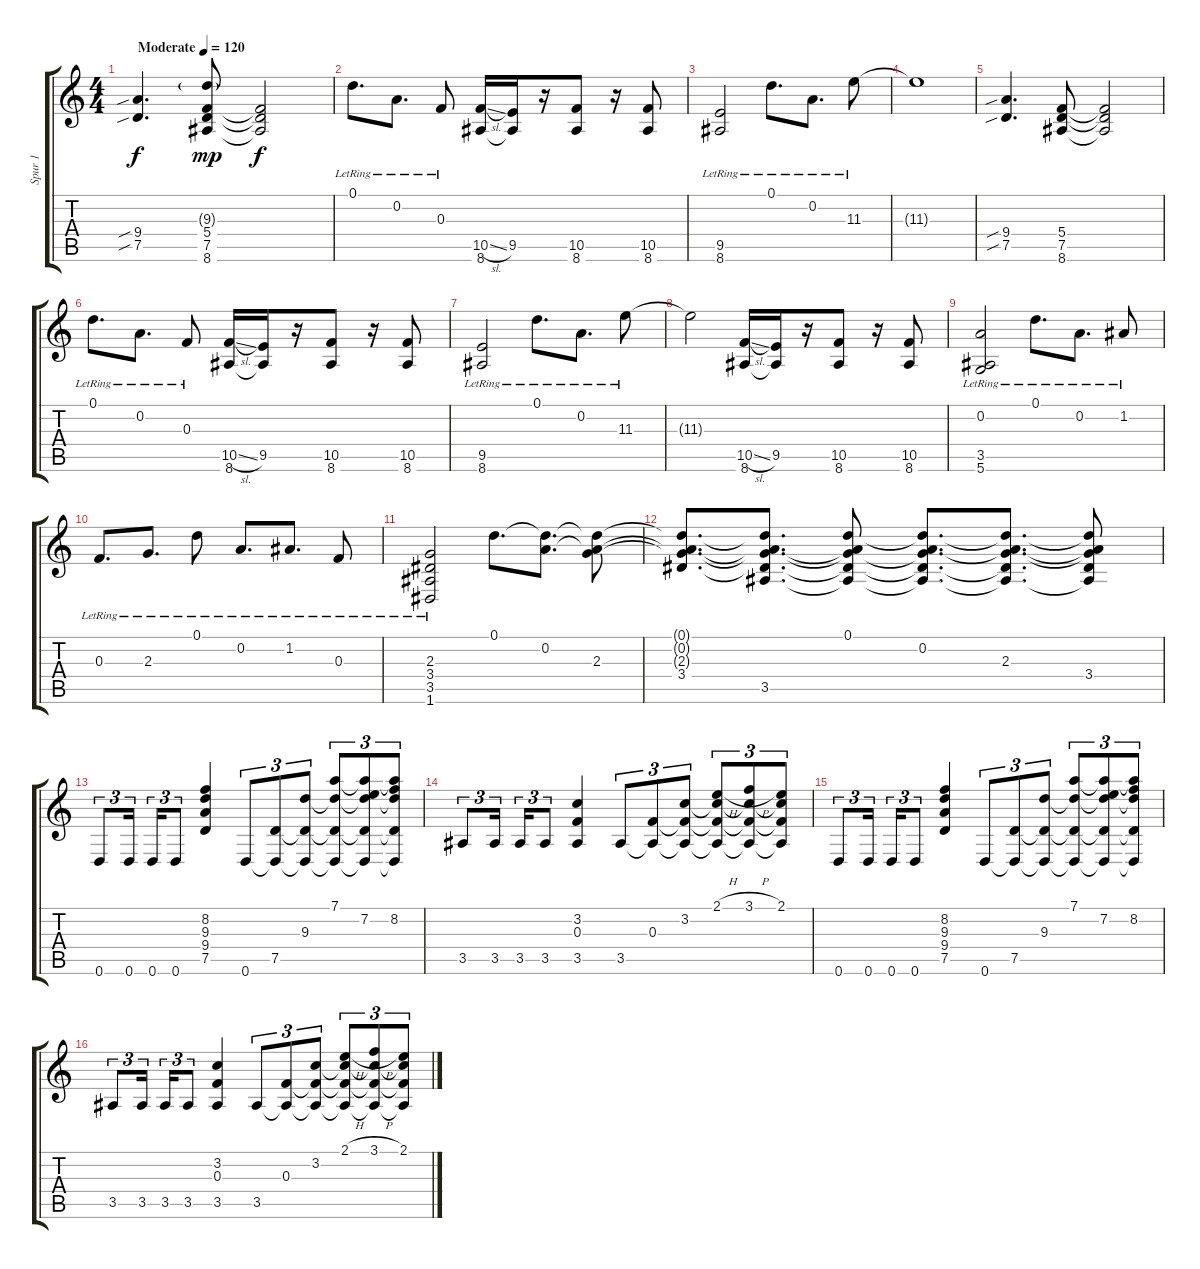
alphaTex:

\track ("Spur 1" "Spur 1") {instrument acousticguitarsteel}
\staff {score tabs}
\tuning (D4 A3 F3 C3 G2 D2) {hide}
\ts (4 4)
\tempo (120 "Moderate")
\clef g2
\ks c
(9.4{sib} 7.5{sib}).4{d dy f instrument acousticguitarsteel} (9.3{g} 5.4 7.5 8.6).8{dy mp} (5.4{t} 7.5{t} 8.6{t}).2{dy f} |
0.1{lr}.8{d} 0.2{lr}.8{d} 0.3{lr}.8 (10.5{sl} 8.6).16 (9.5 8.6{t}).16 r.16 (10.5 8.6).8 r.16 (10.5 8.6).8 |
(9.5{lr} 8.6{lr}).2 0.1{lr}.8{d} 0.2{lr}.8{d} 11.3{lr}.8 |
11.3{t}.1 |
(9.4{sib} 7.5{sib}).4{d} (5.4 7.5 8.6).8 (5.4{t} 7.5{t} 8.6{t}).2 |
0.1{lr}.8{d} 0.2{lr}.8{d} 0.3{lr}.8 (10.5{sl} 8.6).16 (9.5 8.6{t}).16 r.16 (10.5 8.6).8 r.16 (10.5 8.6).8 |
(9.5{lr} 8.6{lr}).2 0.1{lr}.8{d} 0.2{lr}.8{d} 11.3{lr}.8 |
11.3{t}.2 (10.5{sl} 8.6).16 (9.5 8.6{t}).16 r.16 (10.5 8.6).8 r.16 (10.5 8.6).8 |
(0.2{lr} 3.5{lr} 5.6{lr}).2 0.1{lr}.8{d} 0.2{lr}.8{d} 1.2{lr}.8 |
0.3{lr}.8{d} 2.3{lr}.8{d} 0.1{lr}.8 0.2{lr}.8{d} 1.2{lr}.8{d} 0.3{lr}.8 |
(2.3{lr} 3.4{lr} 3.5{lr} 1.6{lr}).2 0.1.8{d} (0.1{t} 0.2).8{d} (0.1{t} 0.2{t} 2.3).8 |
(0.1{t} 0.2{t} 2.3{t} 3.4).8{d} (0.1{t} 0.2{t} 2.3{t} 3.4{t} 3.5).8{d} (0.1 0.2{t} 2.3{t} 3.4{t} 3.5{t}).8 (0.1{t} 0.2 2.3{t} 3.4{t} 3.5{t}).8{d} (0.1{t} 0.2{t} 2.3 3.4{t} 3.5{t}).8{d} (0.1{t} 0.2{t} 2.3{t} 3.4 3.5{t}).8 |
0.6.8{tu (3 2)} 0.6.16{tu (3 2) beam splitsecondary} 0.6.16{tu (3 2)} 0.6.8{tu (3 2)} (8.2 9.3 9.4 7.5).4 0.6.8{tu (3 2)} (7.5 0.6{t}).8{tu (3 2)} (9.3 7.5{t} 0.6{t}).8{tu (3 2)} (7.1 9.3{t} 7.5{t} 0.6{t}).8{tu (3 2)} (7.1{t} 7.2 9.3{t} 7.5{t} 0.6{t}).8{tu (3 2)} (7.1{t} 8.2 9.3{t} 7.5{t} 0.6{t}).8{tu (3 2)} |
3.5.8{tu (3 2)} 3.5.16{tu (3 2) beam splitsecondary} 3.5.16{tu (3 2)} 3.5.8{tu (3 2)} (3.2 0.3 3.5).4 3.5.8{tu (3 2)} (0.3 3.5{t}).8{tu (3 2)} (3.2 0.3{t} 3.5{t}).8{tu (3 2)} (2.1{h} 3.2{t} 0.3{t} 3.5{t}).8{tu (3 2)} (3.1{h} 3.2{t} 0.3{t} 3.5{t}).8{tu (3 2)} (2.1 3.2{t} 0.3{t} 3.5{t}).8{tu (3 2)} |
0.6.8{tu (3 2)} 0.6.16{tu (3 2) beam splitsecondary} 0.6.16{tu (3 2)} 0.6.8{tu (3 2)} (8.2 9.3 9.4 7.5).4 0.6.8{tu (3 2)} (7.5 0.6{t}).8{tu (3 2)} (9.3 7.5{t} 0.6{t}).8{tu (3 2)} (7.1 9.3{t} 7.5{t} 0.6{t}).8{tu (3 2)} (7.1{t} 7.2 9.3{t} 7.5{t} 0.6{t}).8{tu (3 2)} (7.1{t} 8.2 9.3{t} 7.5{t} 0.6{t}).8{tu (3 2)} |
3.5.8{tu (3 2)} 3.5.16{tu (3 2) beam splitsecondary} 3.5.16{tu (3 2)} 3.5.8{tu (3 2)} (3.2 0.3 3.5).4 3.5.8{tu (3 2)} (0.3 3.5{t}).8{tu (3 2)} (3.2 0.3{t} 3.5{t}).8{tu (3 2)} (2.1{h} 3.2{t} 0.3{t} 3.5{t}).8{tu (3 2)} (3.1{h} 3.2{t} 0.3{t} 3.5{t}).8{tu (3 2)} (2.1 3.2{t} 0.3{t} 3.5{t}).8{tu (3 2)}
